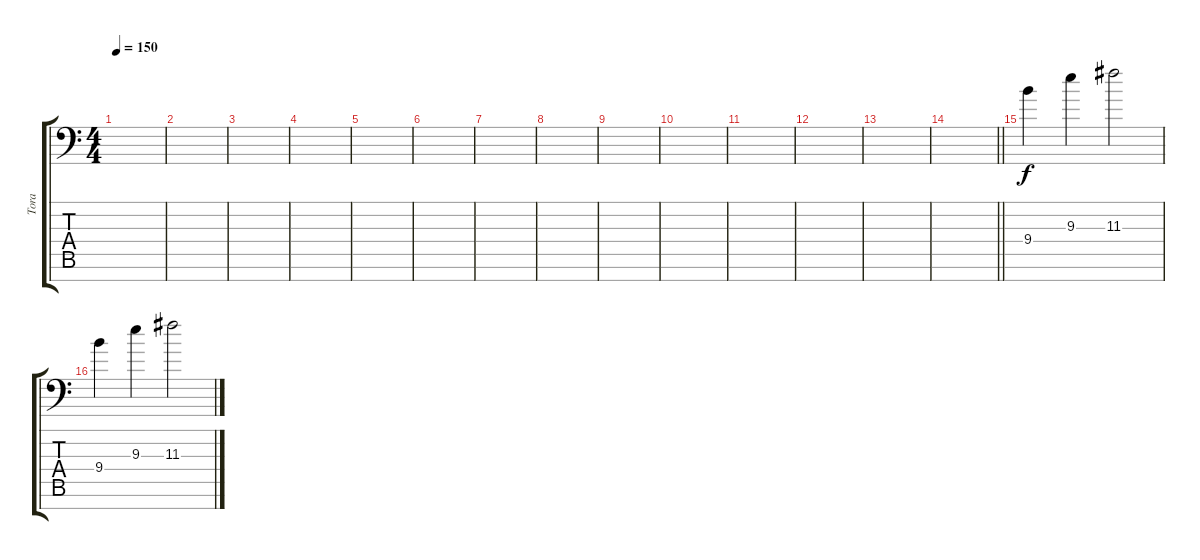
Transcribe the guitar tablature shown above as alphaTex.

\track ("Tora" "Tora") {instrument electricguitarclean}
\staff {score tabs}
\tuning (E4 B3 G3 D3 A2 E2 A1) {hide}
\ts (4 4)
\tempo 150
\clef f4
\ks c
|
|
|
|
|
|
|
|
|
|
|
|
|
\barLineRight lightlight
|
\section ("" "")
9.4.4 9.3.4 11.3.2 |
9.4.4 9.3.4 11.3.2
